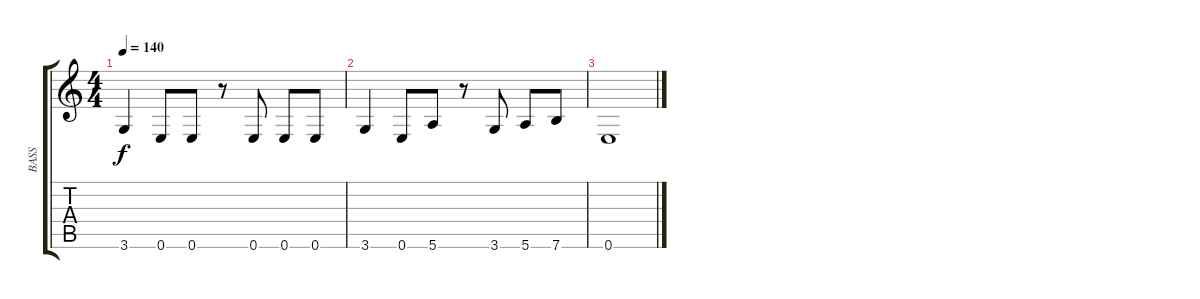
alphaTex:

\track ("BASS" "BASS") {instrument electricbasspick}
\staff {score tabs}
\tuning (E4 B3 G3 D3 A2 E2) {hide}
\ts (4 4)
\tempo 140
\clef g2
\ks c
3.6.4{dy f} 0.6.8 0.6.8 r.8 0.6.8 0.6.8 0.6.8 |
3.6.4 0.6.8 5.6.8 r.8 3.6.8 5.6.8 7.6.8 |
0.6.1
